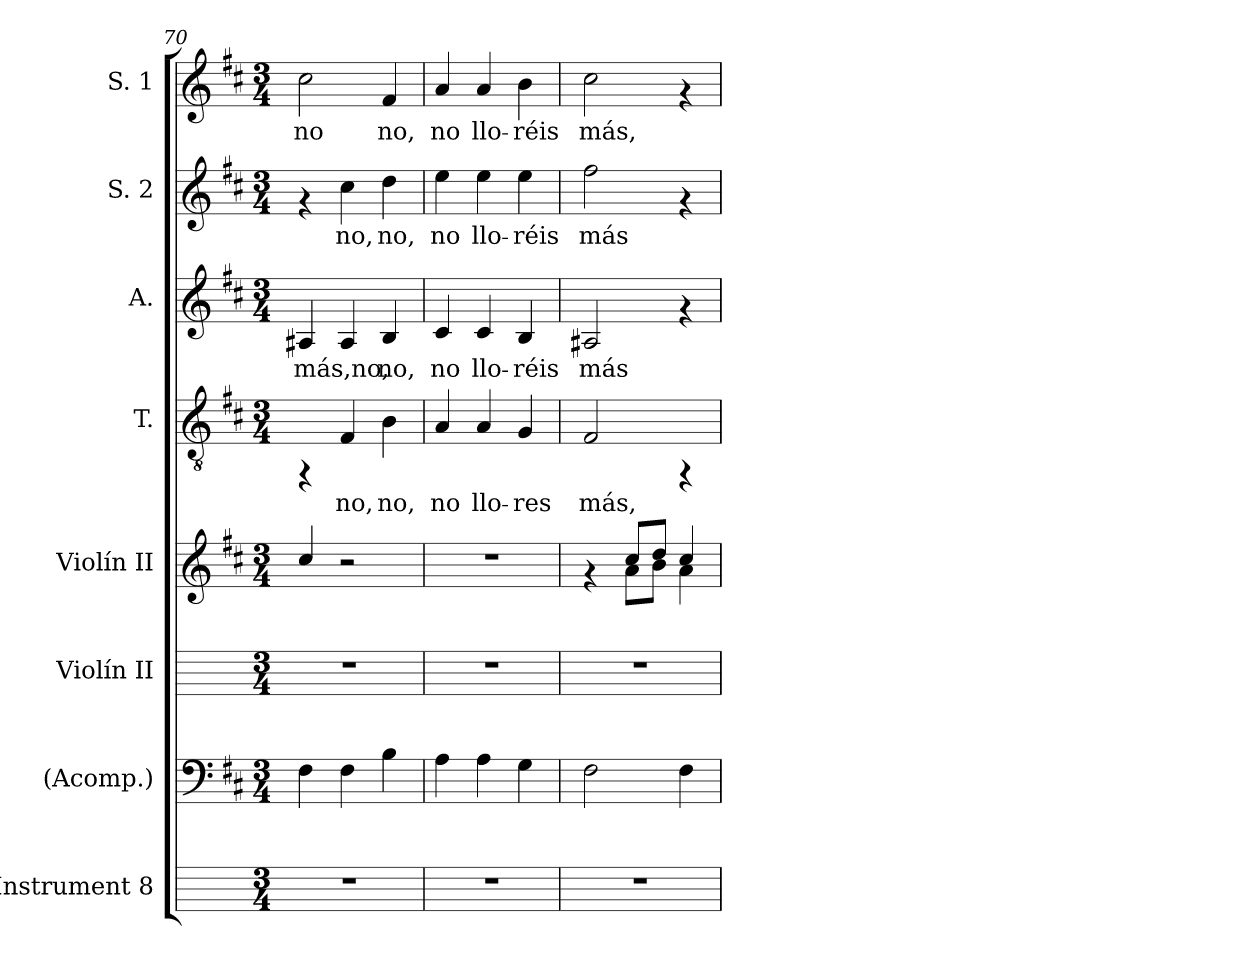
**kern	**kern	**kern	**kern	**kern	**text	**kern	**text	**kern	**text	**kern	**text
*part8	*part7	*part6	*part5	*part4	*part4	*part3	*part3	*part2	*part2	*part1	*part1
*staff8	*staff7	*staff6	*staff5	*staff4	*staff4	*staff3	*staff3	*staff2	*staff2	*staff1	*staff1
*I"Instrument 8	*I"(Acomp.)	*I"Violín II	*I"Violín II	*I"T.	*	*I"A.	*	*I"S. 2	*	*I"S. 1	*
*	*	*	*I'Violín I	*I'T.	*	*I'A.	*	*I'S. 2	*	*I'S. 1	*
*	*clefF4	*	*clefG2	*clefGv2	*	*clefG2	*	*clefG2	*	*clefG2	*
*k[]	*k[f#c#]	*k[]	*k[f#c#]	*k[f#c#]	*	*k[f#c#]	*	*k[f#c#]	*	*k[f#c#]	*
*C:	*D:	*C:	*D:	*D:	*	*D:	*	*D:	*	*D:	*
*M3/4	*M3/4	*M3/4	*M3/4	*M3/4	*	*M3/4	*	*M3/4	*	*M3/4	*
=70	=70	=70	=70	=70	=70	=70	=70	=70	=70	=70	=70
!	!	!	!	!	!	!	!LO:LY:b	!	!	!	!LO:LY:b:cj
2.r	4F#\	2.r	4cc#/	4rFF	.	4A#X/	más,no,	4rf	.	2cc#\	no
!	!	!	!	!	!LO:LY:b:cj	!	!LO:LY:b	!	!LO:LY:b:cj	!	!
.	4F#\	.	2r	4F#/	no,	4A#/	.	4cc#\	no,	.	.
!	!	!	!	!	!LO:LY:b:cj	!	!LO:LY:b	!	!LO:LY:b:cj	!	!LO:LY:b:cj
.	4B\	.	.	4B\	no,	4B/	no,	4dd\	no,	4f#/	no,
=71	=71	=71	=71	=71	=71	=71	=71	=71	=71	=71	=71
!	!	!	!	!	!LO:LY:b:cj	!	!LO:LY:b	!	!LO:LY:b:cj	!	!LO:LY:b:cj
2.r	4A\	2.r	2.r	4A/	no	4c#/	no	4ee\	no	4a/	no
!	!	!	!	!	!LO:LY:b:cj	!	!LO:LY:b	!	!LO:LY:b:cj	!	!LO:LY:b:cj
.	4A\	.	.	4A/	llo-	4c#/	llo-	4ee\	llo-	4a/	llo-
!	!	!	!	!	!LO:LY:b:cj	!	!LO:LY:b	!	!LO:LY:b:cj	!	!LO:LY:b:cj
.	4G\	.	.	4G/	-res	4B/	-réis	4ee\	-réis	4b\	-réis
=72	=72	=72	=72	=72	=72	=72	=72	=72	=72	=72	=72
*	*	*	*^	*	*	*	*	*	*	*	*
!	!	!	!	!	!	!LO:LY:b:cj	!	!LO:LY:b	!	!LO:LY:b:cj	!	!LO:LY:b:cj
2.r	2F#\	2.r	4rf	4ryy	2F#/	más,	2A#X/	más	2ff#\	más	2cc#\	más,
.	.	.	8cc#/L	8a\L	.	.	.	.	.	.	.	.
.	.	.	8dd/J	8b\J	.	.	.	.	.	.	.	.
.	4F#\	.	4cc#/	4a\	4rFF	.	4rf	.	4rf	.	4rf	.
*	*	*	*v	*v	*	*	*	*	*	*	*	*
=	=	=	=	=	=	=	=	=	=	=	=
*-	*-	*-	*-	*-	*-	*-	*-	*-	*-	*-	*-
